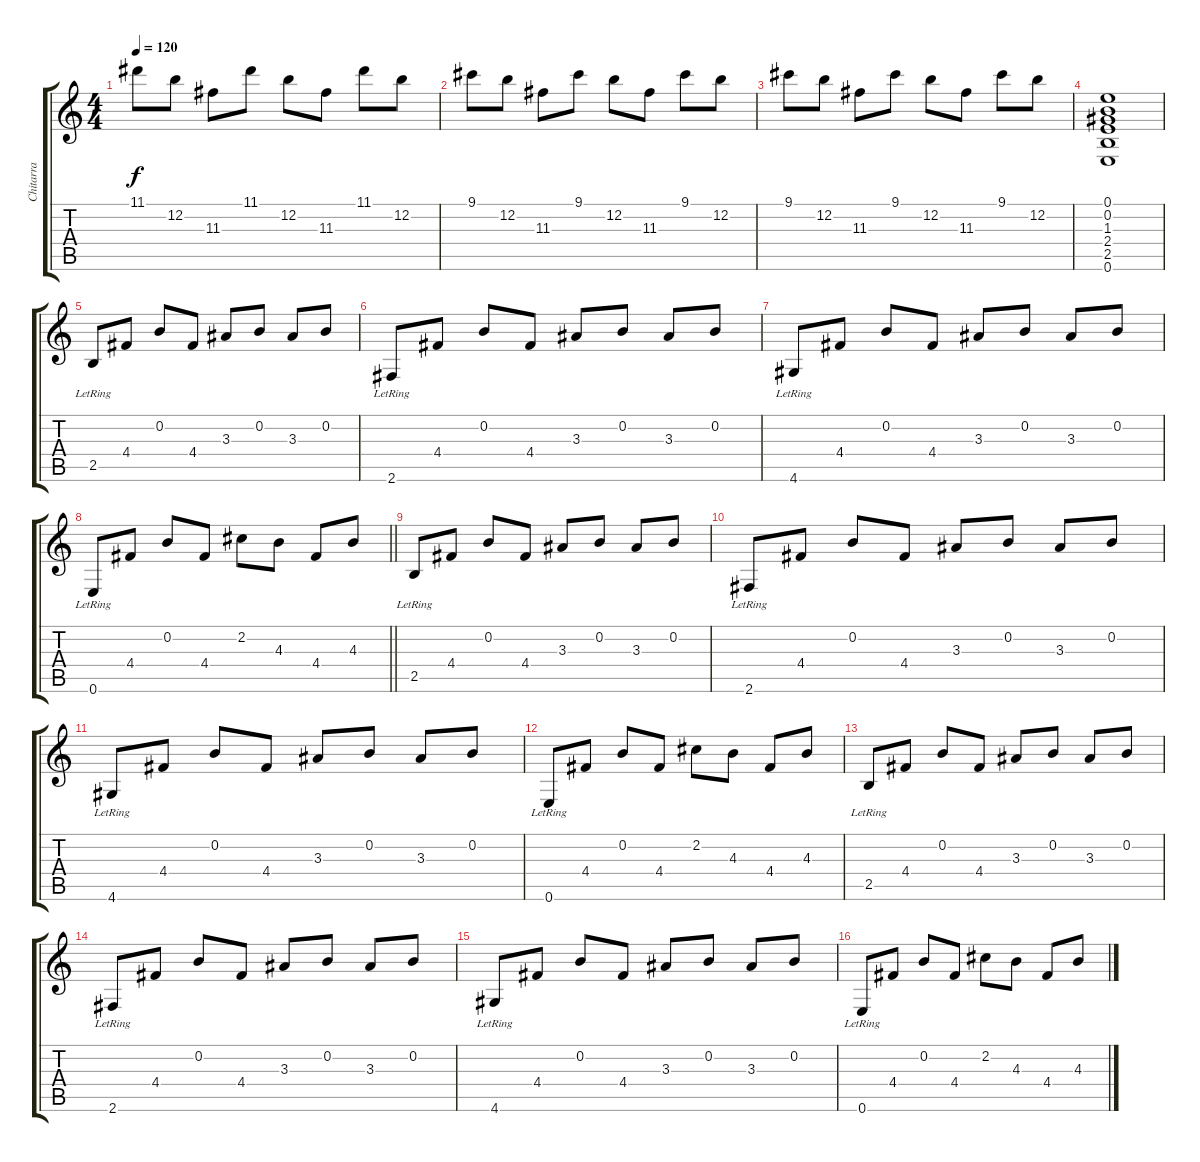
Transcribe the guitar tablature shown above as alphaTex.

\track ("Chitarra" "Chitarra") {instrument acousticguitarnylon}
\staff {score tabs}
\tuning (E4 B3 G3 D3 A2 E2) {hide}
\ts (4 4)
\tempo 120
\clef g2
\ks c
11.1.8{dy f} 12.2.8 11.3.8 11.1.8 12.2.8 11.3.8 11.1.8 12.2.8 |
9.1.8 12.2.8 11.3.8 9.1.8 12.2.8 11.3.8 9.1.8 12.2.8 |
9.1.8 12.2.8 11.3.8 9.1.8 12.2.8 11.3.8 9.1.8 12.2.8 |
(0.1 0.2 1.3 2.4 2.5 0.6).1 |
2.5{lr}.8 4.4.8 0.2.8 4.4.8 3.3.8 0.2.8 3.3.8 0.2.8 |
2.6{lr}.8 4.4.8 0.2.8 4.4.8 3.3.8 0.2.8 3.3.8 0.2.8 |
4.6{lr}.8 4.4.8 0.2.8 4.4.8 3.3.8 0.2.8 3.3.8 0.2.8 |
\barLineRight lightlight
0.6{lr}.8 4.4.8 0.2.8 4.4.8 2.2.8 4.3.8 4.4.8 4.3.8 |
2.5{lr}.8 4.4.8 0.2.8 4.4.8 3.3.8 0.2.8 3.3.8 0.2.8 |
2.6{lr}.8 4.4.8 0.2.8 4.4.8 3.3.8 0.2.8 3.3.8 0.2.8 |
4.6{lr}.8 4.4.8 0.2.8 4.4.8 3.3.8 0.2.8 3.3.8 0.2.8 |
0.6{lr}.8 4.4.8 0.2.8 4.4.8 2.2.8 4.3.8 4.4.8 4.3.8 |
2.5{lr}.8 4.4.8 0.2.8 4.4.8 3.3.8 0.2.8 3.3.8 0.2.8 |
2.6{lr}.8 4.4.8 0.2.8 4.4.8 3.3.8 0.2.8 3.3.8 0.2.8 |
4.6{lr}.8 4.4.8 0.2.8 4.4.8 3.3.8 0.2.8 3.3.8 0.2.8 |
0.6{lr}.8 4.4.8 0.2.8 4.4.8 2.2.8 4.3.8 4.4.8 4.3.8
